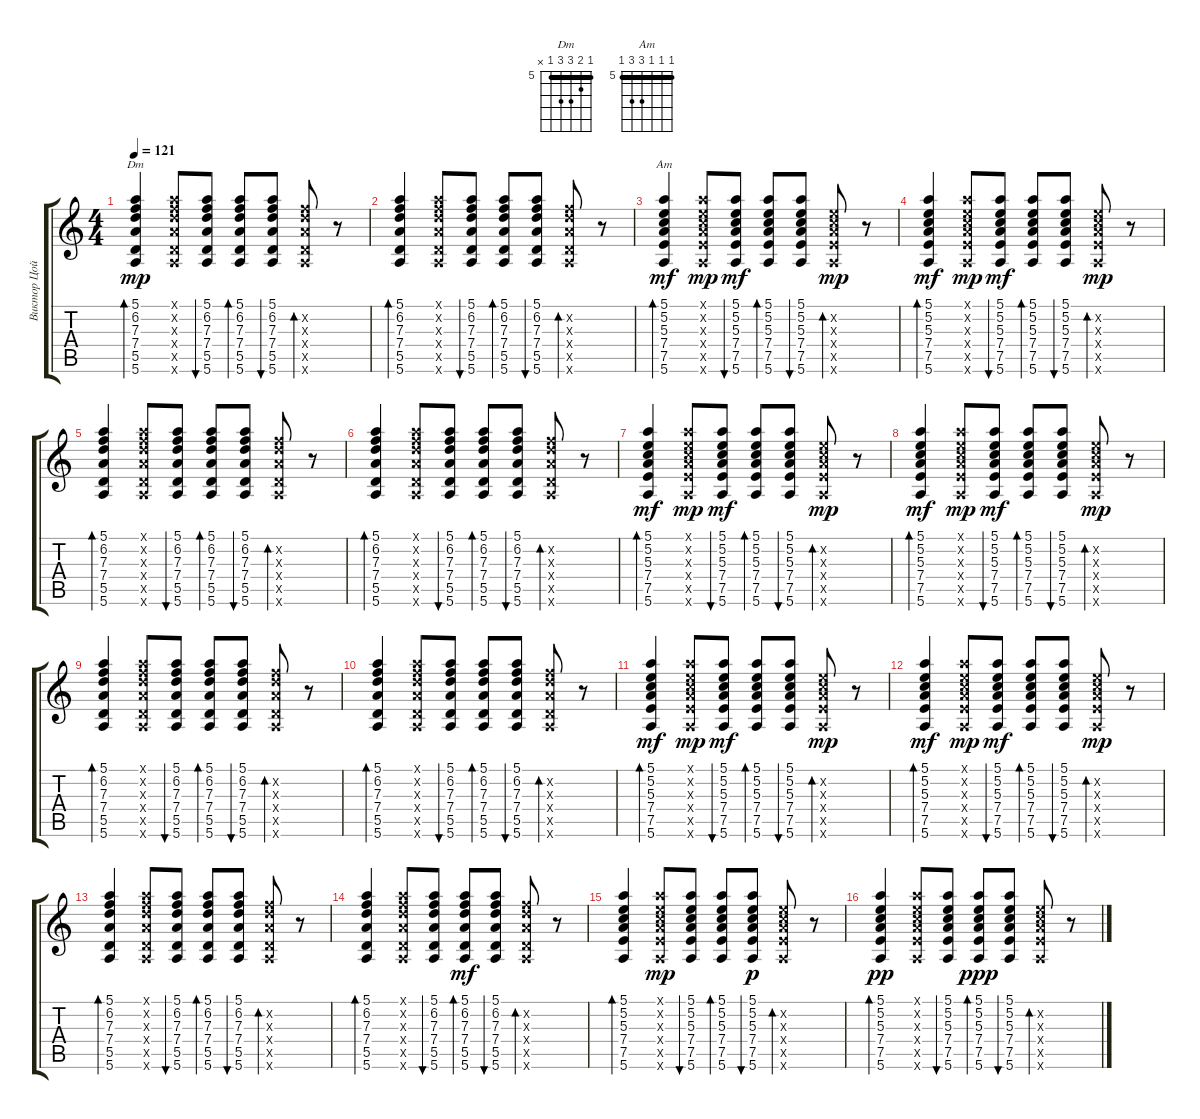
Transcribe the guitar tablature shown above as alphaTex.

\track ("Виктор Цой" "Виктор Цой") {instrument acousticguitarnylon}
\staff {score tabs}
\tuning (E4 B3 G3 D3 A2 E2) {hide}
\chord ("Dm" 5 6 7 7 5 x) {firstfret 5 barre 5}
\chord ("Am" 5 5 5 7 7 5) {firstfret 5 barre 5}
\ts (4 4)
\tempo 121
\clef g2
\ks c
(5.1 6.2 7.3 7.4 5.5 5.6).4{bd 60 ch "Dm" dy mp} (5.1{x} 6.2{x} 7.3{x} 7.4{x} 5.5{x} 5.6{x}).8 (5.1 6.2 7.3 7.4 5.5 5.6).8{bu 60} (5.1 6.2 7.3 7.4 5.5 5.6).8{bd 60} (5.1 6.2 7.3 7.4 5.5 5.6).8{bu 60} (6.2{x} 7.3{x} 7.4{x} 5.5{x} 5.6{x}).8{bd 60} r.8 |
(5.1 6.2 7.3 7.4 5.5 5.6).4{bd 60} (5.1{x} 6.2{x} 7.3{x} 7.4{x} 5.5{x} 5.6{x}).8 (5.1 6.2 7.3 7.4 5.5 5.6).8{bu 60} (5.1 6.2 7.3 7.4 5.5 5.6).8{bd 60} (5.1 6.2 7.3 7.4 5.5 5.6).8{bu 60} (6.2{x} 7.3{x} 7.4{x} 5.5{x} 5.6{x}).8{bd 60} r.8 |
(5.1 5.2 5.3 7.4 7.5 5.6).4{bd 60 ch "Am" dy mf} (5.1{x} 5.2{x} 5.3{x} 7.4{x} 7.5{x} 5.6{x}).8{dy mp} (5.1 5.2 5.3 7.4 7.5 5.6).8{bu 60 dy mf} (5.1 5.2 5.3 7.4 7.5 5.6).8{bd 60} (5.1 5.2 5.3 7.4 7.5 5.6).8{bu 60} (5.2{x} 5.3{x} 7.4{x} 7.5{x} 5.6{x}).8{bd 60 dy mp} r.8 |
(5.1 5.2 5.3 7.4 7.5 5.6).4{bd 60 dy mf} (5.1{x} 5.2{x} 5.3{x} 7.4{x} 7.5{x} 5.6{x}).8{dy mp} (5.1 5.2 5.3 7.4 7.5 5.6).8{bu 60 dy mf} (5.1 5.2 5.3 7.4 7.5 5.6).8{bd 60} (5.1 5.2 5.3 7.4 7.5 5.6).8{bu 60} (5.2{x} 5.3{x} 7.4{x} 7.5{x} 5.6{x}).8{bd 60 dy mp} r.8 |
(5.1 6.2 7.3 7.4 5.5 5.6).4{bd 60} (5.1{x} 6.2{x} 7.3{x} 7.4{x} 5.5{x} 5.6{x}).8 (5.1 6.2 7.3 7.4 5.5 5.6).8{bu 60} (5.1 6.2 7.3 7.4 5.5 5.6).8{bd 60} (5.1 6.2 7.3 7.4 5.5 5.6).8{bu 60} (6.2{x} 7.3{x} 7.4{x} 5.5{x} 5.6{x}).8{bd 60} r.8 |
(5.1 6.2 7.3 7.4 5.5 5.6).4{bd 60} (5.1{x} 6.2{x} 7.3{x} 7.4{x} 5.5{x} 5.6{x}).8 (5.1 6.2 7.3 7.4 5.5 5.6).8{bu 60} (5.1 6.2 7.3 7.4 5.5 5.6).8{bd 60} (5.1 6.2 7.3 7.4 5.5 5.6).8{bu 60} (6.2{x} 7.3{x} 7.4{x} 5.5{x} 5.6{x}).8{bd 60} r.8 |
(5.1 5.2 5.3 7.4 7.5 5.6).4{bd 60 dy mf} (5.1{x} 5.2{x} 5.3{x} 7.4{x} 7.5{x} 5.6{x}).8{dy mp} (5.1 5.2 5.3 7.4 7.5 5.6).8{bu 60 dy mf} (5.1 5.2 5.3 7.4 7.5 5.6).8{bd 60} (5.1 5.2 5.3 7.4 7.5 5.6).8{bu 60} (5.2{x} 5.3{x} 7.4{x} 7.5{x} 5.6{x}).8{bd 60 dy mp} r.8 |
(5.1 5.2 5.3 7.4 7.5 5.6).4{bd 60 dy mf} (5.1{x} 5.2{x} 5.3{x} 7.4{x} 7.5{x} 5.6{x}).8{dy mp} (5.1 5.2 5.3 7.4 7.5 5.6).8{bu 60 dy mf} (5.1 5.2 5.3 7.4 7.5 5.6).8{bd 60} (5.1 5.2 5.3 7.4 7.5 5.6).8{bu 60} (5.2{x} 5.3{x} 7.4{x} 7.5{x} 5.6{x}).8{bd 60 dy mp} r.8 |
(5.1 6.2 7.3 7.4 5.5 5.6).4{bd 60} (5.1{x} 6.2{x} 7.3{x} 7.4{x} 5.5{x} 5.6{x}).8 (5.1 6.2 7.3 7.4 5.5 5.6).8{bu 60} (5.1 6.2 7.3 7.4 5.5 5.6).8{bd 60} (5.1 6.2 7.3 7.4 5.5 5.6).8{bu 60} (6.2{x} 7.3{x} 7.4{x} 5.5{x} 5.6{x}).8{bd 60} r.8 |
(5.1 6.2 7.3 7.4 5.5 5.6).4{bd 60} (5.1{x} 6.2{x} 7.3{x} 7.4{x} 5.5{x} 5.6{x}).8 (5.1 6.2 7.3 7.4 5.5 5.6).8{bu 60} (5.1 6.2 7.3 7.4 5.5 5.6).8{bd 60} (5.1 6.2 7.3 7.4 5.5 5.6).8{bu 60} (6.2{x} 7.3{x} 7.4{x} 5.5{x} 5.6{x}).8{bd 60} r.8 |
(5.1 5.2 5.3 7.4 7.5 5.6).4{bd 60 dy mf} (5.1{x} 5.2{x} 5.3{x} 7.4{x} 7.5{x} 5.6{x}).8{dy mp} (5.1 5.2 5.3 7.4 7.5 5.6).8{bu 60 dy mf} (5.1 5.2 5.3 7.4 7.5 5.6).8{bd 60} (5.1 5.2 5.3 7.4 7.5 5.6).8{bu 60} (5.2{x} 5.3{x} 7.4{x} 7.5{x} 5.6{x}).8{bd 60 dy mp} r.8 |
(5.1 5.2 5.3 7.4 7.5 5.6).4{bd 60 dy mf} (5.1{x} 5.2{x} 5.3{x} 7.4{x} 7.5{x} 5.6{x}).8{dy mp} (5.1 5.2 5.3 7.4 7.5 5.6).8{bu 60 dy mf} (5.1 5.2 5.3 7.4 7.5 5.6).8{bd 60} (5.1 5.2 5.3 7.4 7.5 5.6).8{bu 60} (5.2{x} 5.3{x} 7.4{x} 7.5{x} 5.6{x}).8{bd 60 dy mp} r.8 |
(5.1 6.2 7.3 7.4 5.5 5.6).4{bd 60} (5.1{x} 6.2{x} 7.3{x} 7.4{x} 5.5{x} 5.6{x}).8 (5.1 6.2 7.3 7.4 5.5 5.6).8{bu 60} (5.1 6.2 7.3 7.4 5.5 5.6).8{bd 60} (5.1 6.2 7.3 7.4 5.5 5.6).8{bu 60} (6.2{x} 7.3{x} 7.4{x} 5.5{x} 5.6{x}).8{bd 60} r.8 |
(5.1 6.2 7.3 7.4 5.5 5.6).4{bd 60} (5.1{x} 6.2{x} 7.3{x} 7.4{x} 5.5{x} 5.6{x}).8 (5.1 6.2 7.3 7.4 5.5 5.6).8{bu 60} (5.1 6.2 7.3 7.4 5.5 5.6).8{bd 60 dy mf} (5.1 6.2 7.3 7.4 5.5 5.6).8{bu 60} (6.2{x} 7.3{x} 7.4{x} 5.5{x} 5.6{x}).8{bd 60} r.8 |
(5.1 5.2 5.3 7.4 7.5 5.6).4{bd 60} (5.1{x} 5.2{x} 5.3{x} 7.4{x} 7.5{x} 5.6{x}).8{dy mp} (5.1 5.2 5.3 7.4 7.5 5.6).8{bu 60} (5.1 5.2 5.3 7.4 7.5 5.6).8{bd 60} (5.1 5.2 5.3 7.4 7.5 5.6).8{bu 60 dy p} (5.2{x} 5.3{x} 7.4{x} 7.5{x} 5.6{x}).8{bd 60} r.8 |
(5.1 5.2 5.3 7.4 7.5 5.6).4{bd 60 dy pp} (5.1{x} 5.2{x} 5.3{x} 7.4{x} 7.5{x} 5.6{x}).8 (5.1 5.2 5.3 7.4 7.5 5.6).8{bu 60} (5.1 5.2 5.3 7.4 7.5 5.6).8{bd 60 dy ppp} (5.1 5.2 5.3 7.4 7.5 5.6).8{bu 60} (5.2{x} 5.3{x} 7.4{x} 7.5{x} 5.6{x}).8{bd 60} r.8
